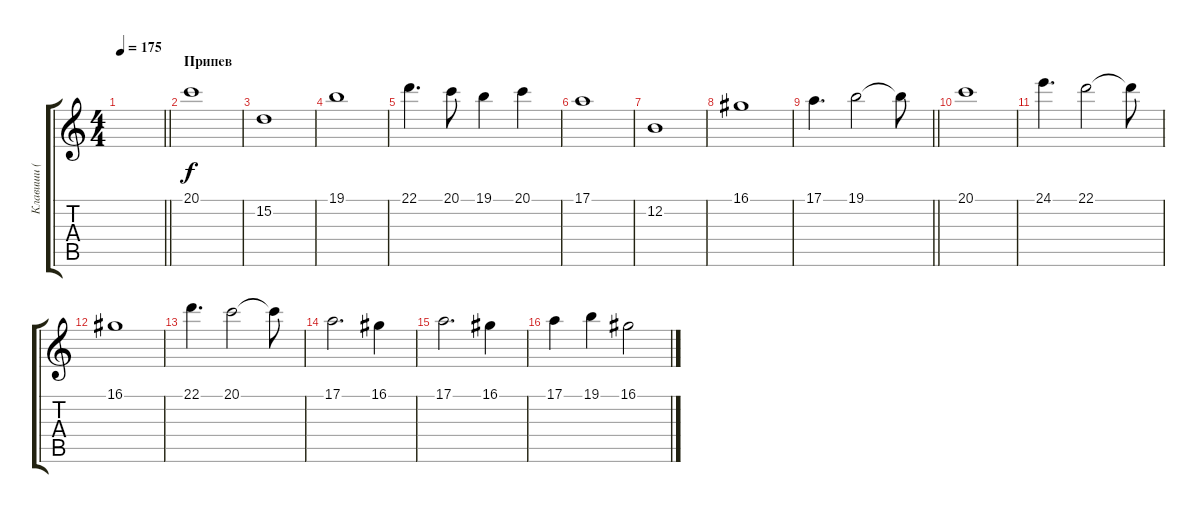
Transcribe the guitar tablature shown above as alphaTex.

\track ("Клавиши ( Сэмпл Скрипки ) 1" "Клавиши ( ") {instrument stringensemble1}
\staff {score tabs}
\tuning (E4 B3 G3 D3 A2 E2) {hide}
\ts (4 4)
\tempo 175
\clef g2
\barLineRight lightlight
\ks c
|
\section ("" "Припев")
20.1.1 |
15.2.1 |
19.1.1 |
22.1.4{d} 20.1.8 19.1.4 20.1.4 |
17.1.1 |
12.2.1 |
16.1.1 |
\barLineRight lightlight
17.1.4{d} 19.1.2 19.1{t}.8 |
\section ("" "")
20.1.1 |
24.1.4{d} 22.1.2 22.1{t}.8 |
16.1.1 |
22.1.4{d} 20.1.2 20.1{t}.8 |
17.1.2{d} 16.1.4 |
17.1.2{d} 16.1.4 |
17.1.4 19.1.4 16.1.2
